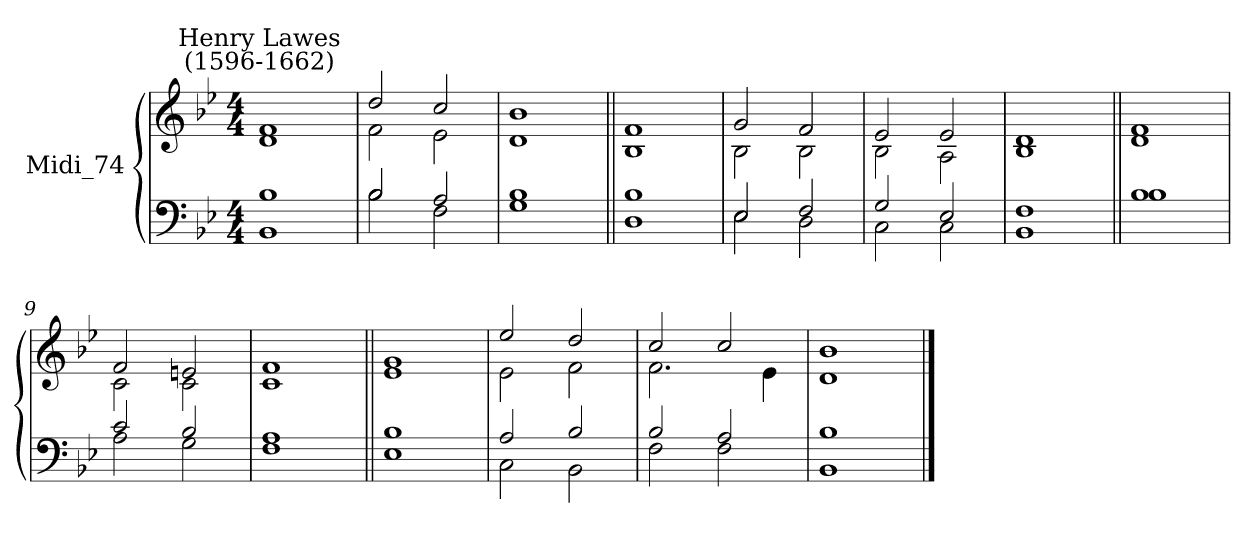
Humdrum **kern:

**kern	**kern
*part2	*part1
*staff2	*staff1
*I"Midi_74	*I"Midi_74
*clefF4	*clefG2
*k[b-e-]	*k[b-e-]
*B-:	*B-:
*M4/4	*M4/4
=1	=1
*^	*^
!	!	!LO:TX:a:cj:t=Henry Lawes\n(1596-1662)	!
1B-/	1BB-\	1f/	1d\
=2	=2	=2	=2
2B-/	2B-\	2dd/	2f\
2A/	2F\	2cc/	2e-\
=3	=3	=3	=3
1B-/	1G\	1b-/	1d\
=4||	=4||	=4||	=4||
1B-/	1D\	1f/	1B-\
=5	=5	=5	=5
2E-/	2E-\	2g/	2B-\
2F/	2D\	2f/	2B-\
=6	=6	=6	=6
2G/	2C\	2e-/	2B-\
2E-/	2C\	2e-/	2A\
=7	=7	=7	=7
1F/	1BB-\	1d/	1B-\
=8||	=8||	=8||	=8||
1B-/	1B-\	1f/	1d\
=9	=9	=9	=9
2c/	2A\	2f/	2c\
2B-/	2G\	2en/	2c\
=10	=10	=10	=10
1A/	1F\	1f/	1c\
=11||	=11||	=11||	=11||
1B-/	1E-\	1g/	1e-\
=12	=12	=12	=12
2A/	2C\	2ee-/	2e-\
2B-/	2BB-\	2dd/	2f\
=13	=13	=13	=13
2B-/	2F\	2cc/	2.f\
2A/	2F\	2cc/	.
.	.	.	4e-\
=14	=14	=14	=14
1B-/	1BB-\	1b-/	1d\
*v	*v	*	*
*	*v	*v
==	==
*-	*-
